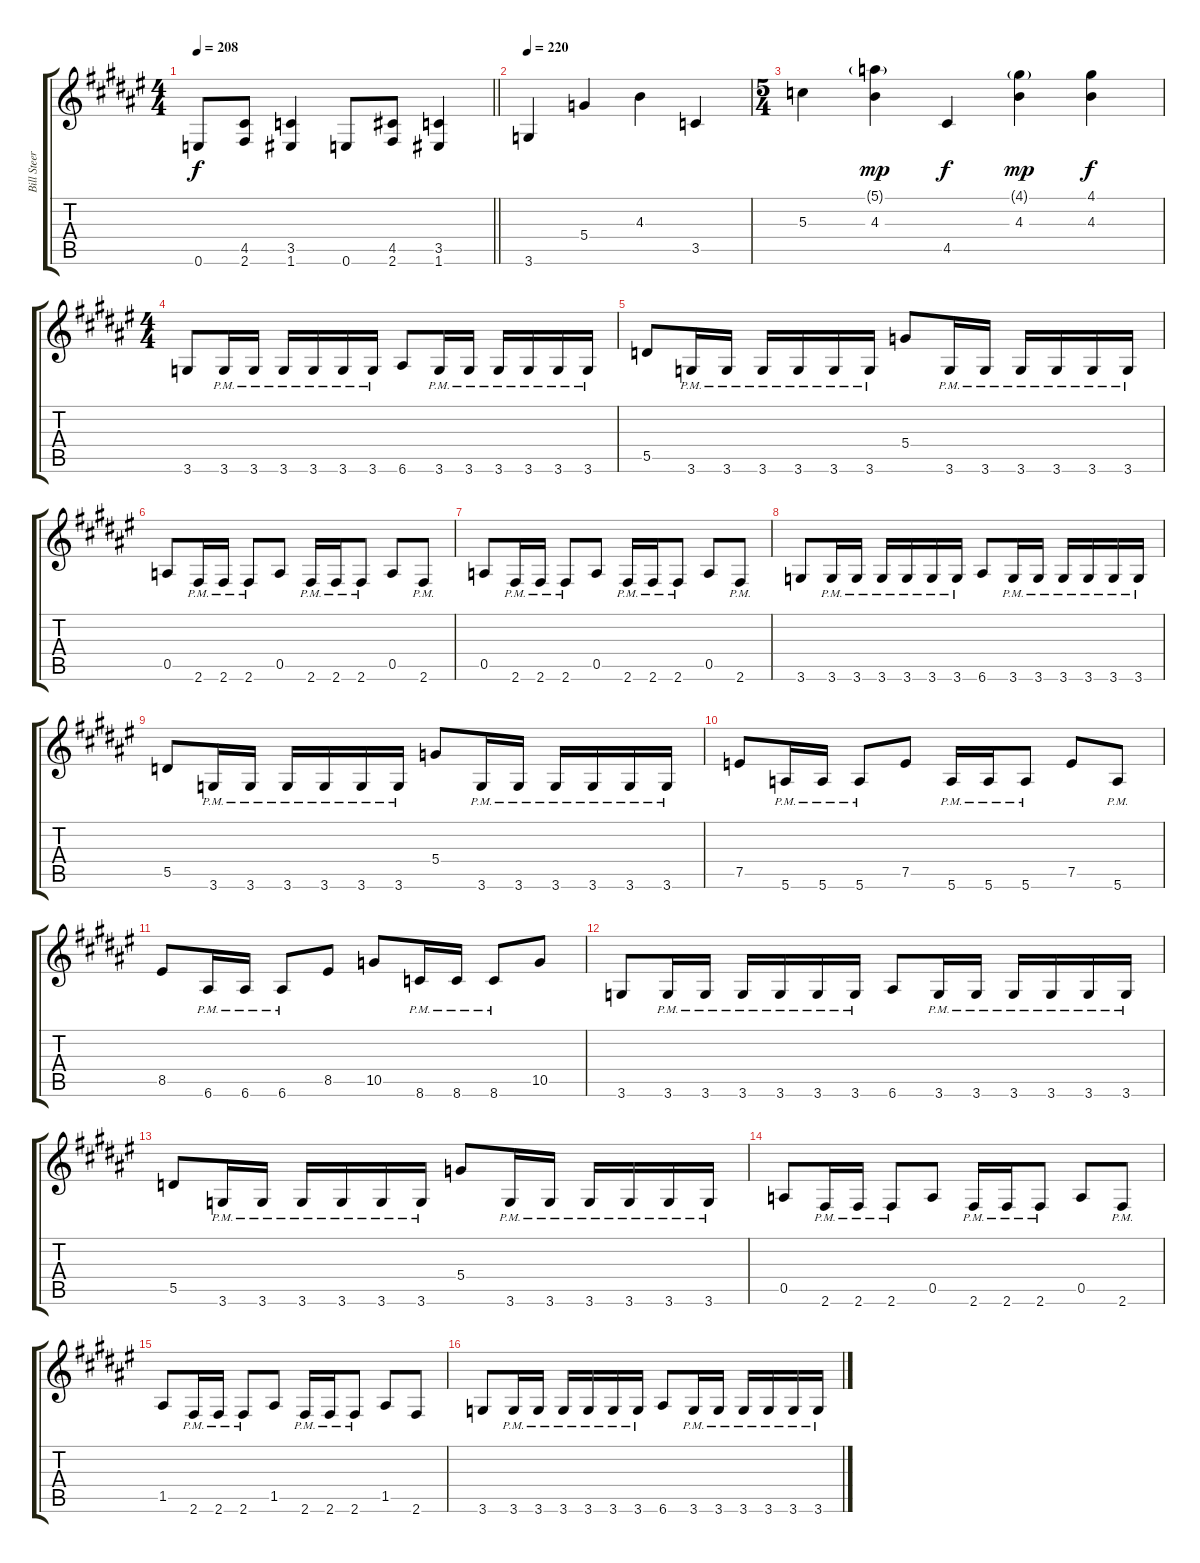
\track ("Bill Steer" "Bill Steer") {instrument distortionguitar}
\staff {score tabs}
\tuning (E4 B3 G3 D3 A2 E2) {hide}
\ts (4 4)
\tempo 208
\clef g2
\barLineRight lightlight
\ks f#
0.6.8{dy f} (4.5 2.6).8 (3.5 1.6).4 0.6.8 (4.5 2.6).8 (3.5 1.6).4 |
\tempo 220
3.6.4 5.4.4 4.3.4 3.5.4 |
\ts (5 4)
5.3.4 (5.1{g} 4.3).4{dy mp} 4.5.4{dy f} (4.1{g} 4.3).4{dy mp} (4.1 4.3).4{dy f} |
\ts (4 4)
3.6.8 3.6{pm}.16 3.6{pm}.16 3.6{pm}.16 3.6{pm}.16 3.6{pm}.16 3.6{pm}.16 6.6.8 3.6{pm}.16 3.6{pm}.16 3.6{pm}.16 3.6{pm}.16 3.6{pm}.16 3.6{pm}.16 |
5.5.8 3.6{pm}.16 3.6{pm}.16 3.6{pm}.16 3.6{pm}.16 3.6{pm}.16 3.6{pm}.16 5.4.8 3.6{pm}.16 3.6{pm}.16 3.6{pm}.16 3.6{pm}.16 3.6{pm}.16 3.6{pm}.16 |
0.5.8 2.6{pm}.16 2.6{pm}.16 2.6{pm}.8 0.5.8 2.6{pm}.16 2.6{pm}.16 2.6{pm}.8 0.5.8 2.6{pm}.8 |
0.5.8 2.6{pm}.16 2.6{pm}.16 2.6{pm}.8 0.5.8 2.6{pm}.16 2.6{pm}.16 2.6{pm}.8 0.5.8 2.6{pm}.8 |
3.6.8 3.6{pm}.16 3.6{pm}.16 3.6{pm}.16 3.6{pm}.16 3.6{pm}.16 3.6{pm}.16 6.6.8 3.6{pm}.16 3.6{pm}.16 3.6{pm}.16 3.6{pm}.16 3.6{pm}.16 3.6{pm}.16 |
5.5.8 3.6{pm}.16 3.6{pm}.16 3.6{pm}.16 3.6{pm}.16 3.6{pm}.16 3.6{pm}.16 5.4.8 3.6{pm}.16 3.6{pm}.16 3.6{pm}.16 3.6{pm}.16 3.6{pm}.16 3.6{pm}.16 |
7.5.8 5.6{pm}.16 5.6{pm}.16 5.6{pm}.8 7.5.8 5.6{pm}.16 5.6{pm}.16 5.6{pm}.8 7.5.8 5.6{pm}.8 |
8.5.8 6.6{pm}.16 6.6{pm}.16 6.6{pm}.8 8.5.8 10.5.8 8.6{pm}.16 8.6{pm}.16 8.6{pm}.8 10.5.8 |
3.6.8 3.6{pm}.16 3.6{pm}.16 3.6{pm}.16 3.6{pm}.16 3.6{pm}.16 3.6{pm}.16 6.6.8 3.6{pm}.16 3.6{pm}.16 3.6{pm}.16 3.6{pm}.16 3.6{pm}.16 3.6{pm}.16 |
5.5.8 3.6{pm}.16 3.6{pm}.16 3.6{pm}.16 3.6{pm}.16 3.6{pm}.16 3.6{pm}.16 5.4.8 3.6{pm}.16 3.6{pm}.16 3.6{pm}.16 3.6{pm}.16 3.6{pm}.16 3.6{pm}.16 |
0.5.8 2.6{pm}.16 2.6{pm}.16 2.6{pm}.8 0.5.8 2.6{pm}.16 2.6{pm}.16 2.6{pm}.8 0.5.8 2.6{pm}.8 |
1.5.8 2.6{pm}.16 2.6{pm}.16 2.6{pm}.8 1.5.8 2.6{pm}.16 2.6{pm}.16 2.6{pm}.8 1.5.8 2.6.8 |
3.6.8 3.6{pm}.16 3.6{pm}.16 3.6{pm}.16 3.6{pm}.16 3.6{pm}.16 3.6{pm}.16 6.6.8 3.6{pm}.16 3.6{pm}.16 3.6{pm}.16 3.6{pm}.16 3.6{pm}.16 3.6{pm}.16
